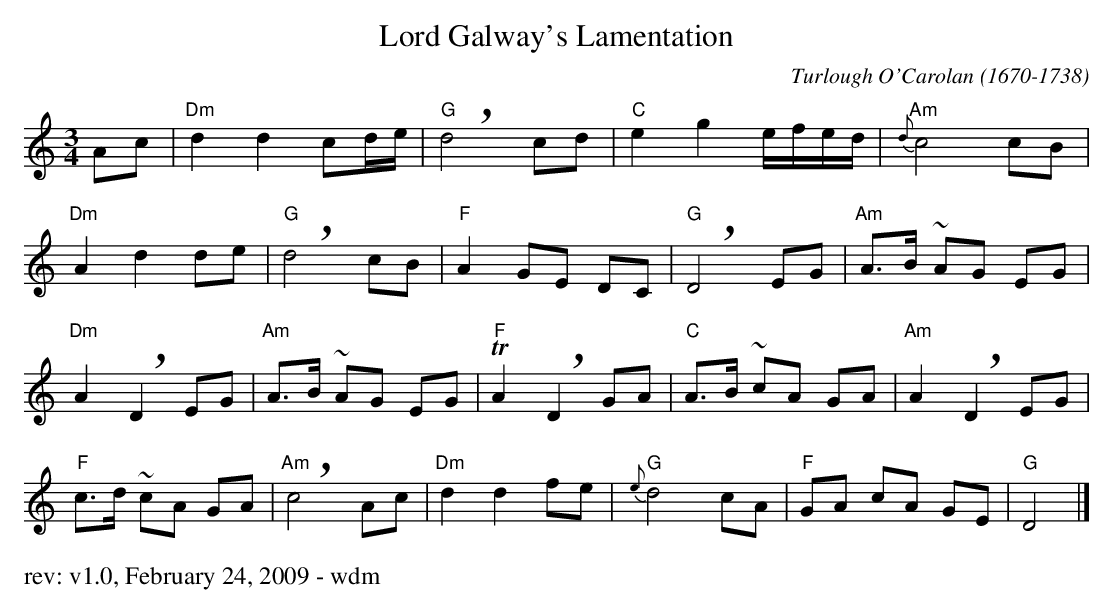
X:1
T:Lord Galway's Lamentation
C:Turlough O'Carolan (1670-1738)
M:3/4
L:1/8
K:C
Ac|"Dm"d2d2 cd/e/ | "G"!breath!d4cd | "C"e2g2 e/f/e/d/ | "Am"{d}c4     cB |
   "Dm"A2d2 de    | "G"!breath!d4cB | "F"A2GE DC       | "G"!breath!D4 EG | "Am"A>B ~AG EG|
"Dm"A2 !breath!D2 EG | "Am"A>B ~AG EG  | "F"!trill!A2!breath!D2 GA | "C"A>B ~cA GA| "Am"A2!breath!D2 EG|
 "F"c>d    ~cA GA | "Am"!breath!c4Ac| "Dm"d2d2 fe               | "G"{e}d4   cA | "F"GA cA GE | "G"D4|]
